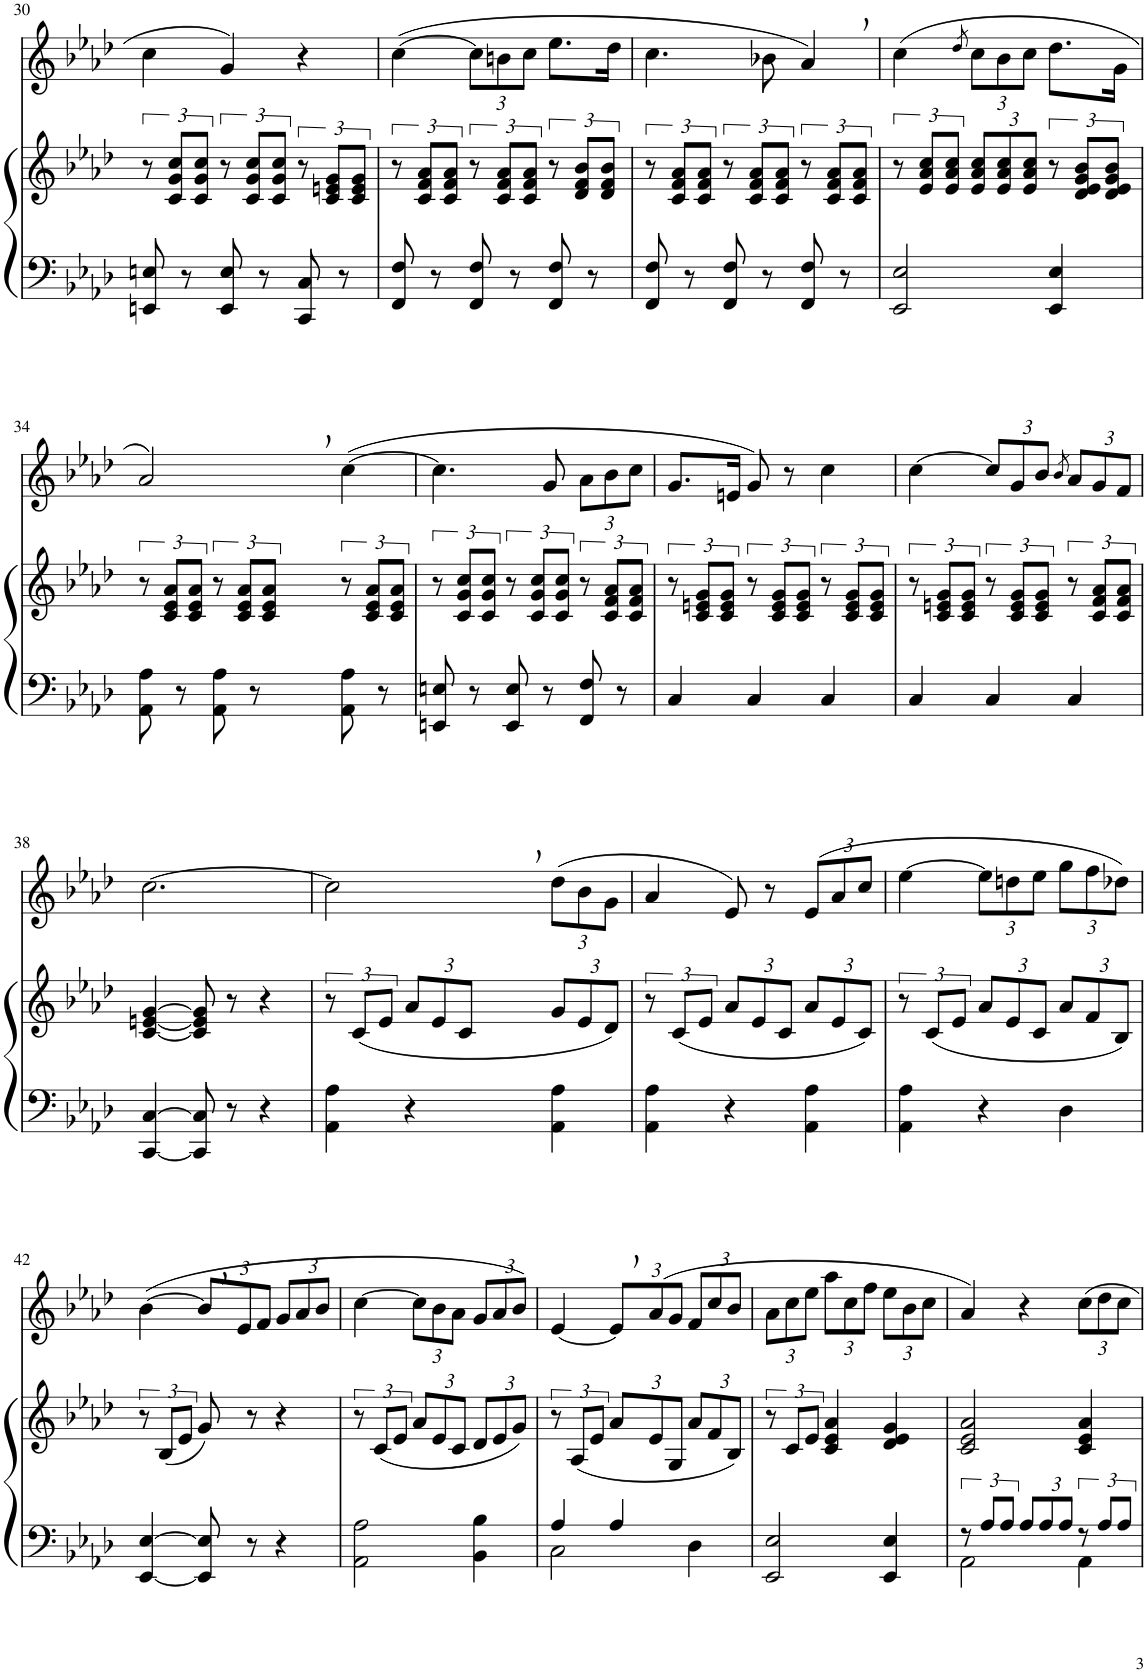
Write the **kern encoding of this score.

**kern	**kern	**kern
*part2	*part2	*part1
*staff3	*staff2	*staff1
*I"Piano	*	*I"Solo
*I'Pno	*	*
!!LO:PB:g=z
*clefF4	*clefG2	*clefG2
*k[b-e-a-d-]	*k[b-e-a-d-]	*k[b-e-a-d-]
*M3/4	*M3/4	*M3/4
=30	=30	=30
8EEn/ 8En/	12r	4cc\
.	12c/ 12g/ 12cc/L	.
8r	.	.
.	12c/ 12g/ 12cc/J	.
8EE/ 8E/	12r	4g/
.	12c/ 12g/ 12cc/L	.
8r	.	.
.	12c/ 12g/ 12cc/J	.
8CC/ 8C/	12r	4r
.	12c/ 12en/ 12g/L	.
8r	.	.
.	12c/ 12e/ 12g/J	.
=31	=31	=31
8FF/ 8F/	12r	([4cc\
.	12c/ 12f/ 12a-/L	.
8r	.	.
.	12c/ 12f/ 12a-/J	.
*	*	*Xbrackettup
8FF/ 8F/	12r	12cc\L]
.	12c/ 12f/ 12a-/L	12bn\
8r	.	.
.	12c/ 12f/ 12a-/J	12cc\J
8FF/ 8F/	12r	8.ee-\L
.	12d-/ 12f/ 12b-/L	.
8r	.	.
.	12d-/ 12f/ 12b-/J	.
.	.	16dd-\Jk
=32	=32	=32
8FF/ 8F/	12r	4.cc\
.	12c/ 12f/ 12a-/L	.
8r	.	.
.	12c/ 12f/ 12a-/J	.
8FF/ 8F/	12r	.
.	12c/ 12f/ 12a-/L	.
8r	.	8b-X\
.	12c/ 12f/ 12a-/J	.
8FF/ 8F/	12r	4a-,/)
.	12c/ 12f/ 12a-/L	.
8r	.	.
.	12c/ 12f/ 12a-/J	.
=33	=33	=33
2EE-/ 2E-/	12r	(4cc\
.	12e-/ 12a-/ 12cc/L	.
.	12e-/ 12a-/ 12cc/J	.
.	.	8qdd-/
*	*Xbrackettup	*
.	12e-/ 12a-/ 12cc/L	12cc\L
.	12e-/ 12a-/ 12cc/	12b-\
.	12e-/ 12a-/ 12cc/J	12cc\J
*	*brackettup	*
4EE-/ 4E-/	12r	8.dd-\L
.	12d-/ 12e-/ 12g/ 12b-/L	.
.	12d-/ 12e-/ 12g/ 12b-/J	.
.	.	16g\Jk
!!LO:LB:g=z
=34	=34	=34
8AA-\ 8A-\	12r	2a-,/)
.	12c/ 12e-/ 12a-/L	.
8r	.	.
.	12c/ 12e-/ 12a-/J	.
8AA-\ 8A-\	12r	.
.	12c/ 12e-/ 12a-/L	.
8r	.	.
.	12c/ 12e-/ 12a-/J	.
8AA-\ 8A-\	12r	([4cc\
.	12c/ 12e-/ 12a-/L	.
8r	.	.
.	12c/ 12e-/ 12a-/J	.
=35	=35	=35
8EEn/ 8En/	12r	4.cc\]
.	12c/ 12g/ 12cc/L	.
8r	.	.
.	12c/ 12g/ 12cc/J	.
8EE/ 8E/	12r	.
.	12c/ 12g/ 12cc/L	.
8r	.	8g/
.	12c/ 12g/ 12cc/J	.
8FF/ 8F/	12r	12a-\L
.	12c/ 12f/ 12a-/L	12b-\
8r	.	.
.	12c/ 12f/ 12a-/J	12cc\J
=36	=36	=36
4C/	12r	8.g/L
.	12c/ 12en/ 12g/L	.
.	12c/ 12e/ 12g/J	.
.	.	16en/Jk
4C/	12r	8g/)
.	12c/ 12e/ 12g/L	.
.	.	8r
.	12c/ 12e/ 12g/J	.
4C/	12r	4cc\
.	12c/ 12e/ 12g/L	.
.	12c/ 12e/ 12g/J	.
=37	=37	=37
4C/	12r	[4cc\
.	12c/ 12en/ 12g/L	.
.	12c/ 12e/ 12g/J	.
4C/	12r	12cc/L]
.	12c/ 12e/ 12g/L	12g/
.	12c/ 12e/ 12g/J	12b-/J
.	.	8qb-/
4C/	12r	12a-/L
.	12c/ 12f/ 12a-/L	12g/
.	12c/ 12f/ 12a-/J	12f/J
!!LO:LB:g=z
=38	=38	=38
[4CC/ [4C/	[4c/ [4en/ [4g/	[2.cc\
8CC/] 8C/]	8c/] 8e/] 8g/]	.
8r	8r	.
4r	4r	.
=39	=39	=39
4AA-\ 4A-\	12r	2cc,\]
.	(12c/L	.
.	12e-/J	.
*	*Xbrackettup	*
4r	12a-/L	.
.	12e-/	.
.	12c/J	.
4AA-\ 4A-\	12g/L	(12dd-\L
.	12e-/	12b-\
.	12d-/J)	12g\J
=40	=40	=40
*	*brackettup	*
4AA-\ 4A-\	12r	4a-/
.	(12c/L	.
.	12e-/J	.
*	*Xbrackettup	*
4r	12a-/L	8e-/)
.	12e-/	.
.	.	8r
.	12c/J	.
4AA-\ 4A-\	12a-/L	(12e-/L
.	12e-/	12a-/
.	12c/J)	12cc/J
=41	=41	=41
*	*brackettup	*
4AA-\ 4A-\	12r	[4ee-\
.	(12c/L	.
.	12e-/J	.
*	*Xbrackettup	*
4r	12a-/L	12ee-\L]
.	12e-/	12ddn\
.	12c/J	12ee-\J
4D-\	12a-/L	12gg\L
.	12f/	12ff\
.	12B-/J)	12dd-X\J)
!!LO:LB:g=z
=42	=42	=42
*	*brackettup	*
[4EE-/ [4E-/	12r	([4b-\
.	(12B-/L	.
.	12e-/J	.
8EE-/] 8E-/]	8g/)	12b-,/L]
.	.	12e-/
8r	8r	.
.	.	12f/J
4r	4r	12g/L
.	.	12a-/
.	.	12b-/J
=43	=43	=43
2AA-\ 2A-\	12r	[4cc\
.	(12c/L	.
.	12e-/J	.
*	*Xbrackettup	*
.	12a-/L	12cc\L]
.	12e-/	12b-\
.	12c/J	12a-\J
4BB-\ 4B-\	12d-/L	12g/L
.	12e-/	12a-/
.	12g/J)	12b-/J)
=44	=44	=44
*^	*	*
*	*	*brackettup	*
4A-/	2C\	12r	[4e-/
.	.	(12A-/L	.
.	.	12e-/J	.
*	*	*Xbrackettup	*
4A-/	.	12a-/L	12e-,/L]
.	.	12e-/	(12a-/
.	.	12G/J	12g/J
4ryy	4D-\	12a-/L	12f/L
.	.	12f/	12cc/
.	.	12B-/J)	12b-/J
*v	*v	*	*
=45	=45	=45
*	*brackettup	*
2EE-/ 2E-/	12r	12a-\L
.	12c/L	12cc\
.	12e-/J	12ee-\J
.	4c/ 4e-/ 4a-/	12aa-\L
.	.	12cc\
.	.	12ff\J
4EE-/ 4E-/	4d-/ 4e-/ 4g/	12ee-\L
.	.	12b-\
.	.	12cc\J
=46	=46	=46
*^	*	*
12r	2AA-\	2c/ 2e-/ 2a-/	4a-/)
12A-/L	.	.	.
12A-/J	.	.	.
*Xbrackettup	*	*	*
12A-/L	.	.	4r
12A-/	.	.	.
12A-/J	.	.	.
*brackettup	*	*	*
12r	4AA-\	4c/ 4e-/ 4a-/	12cc\L
12A-/L	.	.	12dd-\
12A-/J	.	.	12cc\J
*v	*v	*	*
=	=	=
*-	*-	*-
